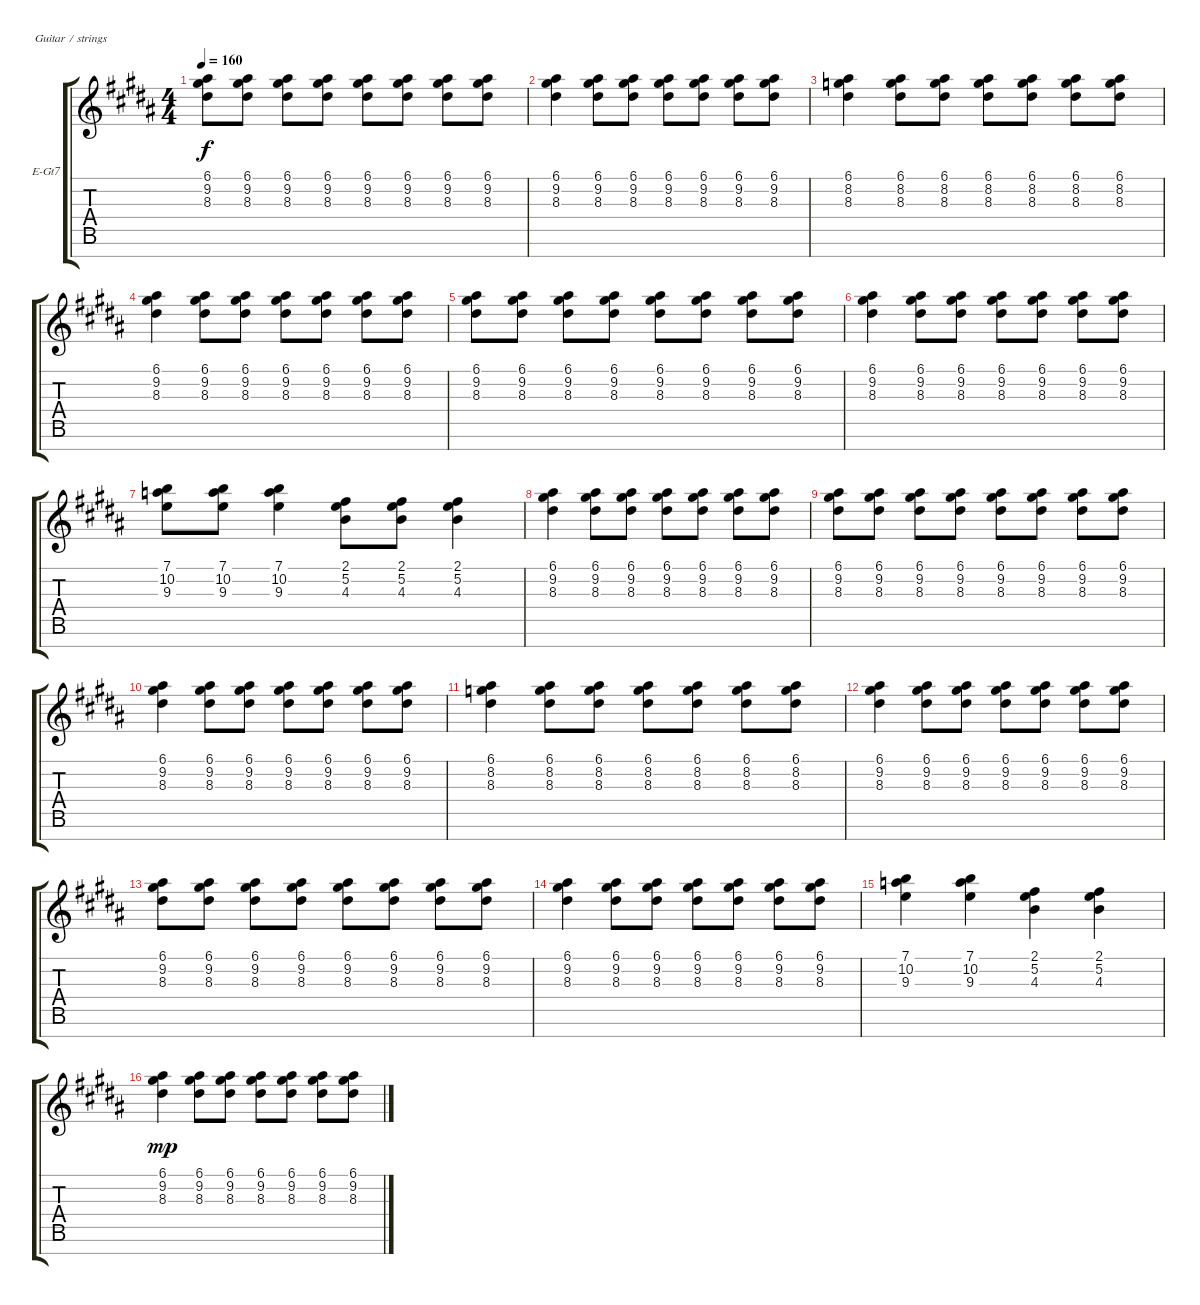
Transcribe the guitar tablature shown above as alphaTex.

\defaultSystemsLayout 4
\bracketExtendMode groupsimilarinstruments
\firstSystemTrackNameOrientation horizontal
\otherSystemsTrackNameOrientation horizontal
\track ("Chords" "E-Gt7") {instrument distortionguitar}
\staff {score tabs}
\tuning (E4 B3 G3 D3 A2 E2 B1)
\ts (4 4)
\tempo 160
\clef g2
\scale
0.333333
\ks b
(8.3 6.1 9.2).8{dy f} (9.2 6.1 8.3).8 (9.2 6.1 8.3).8 (9.2 6.1 8.3).8 (9.2 6.1 8.3).8 (9.2 6.1 8.3).8 (9.2 6.1 8.3).8 (9.2 6.1 8.3).8 |
\scale
0.333333 (9.2 6.1 8.3).4 (8.3 9.2 6.1).8 (8.3 9.2 6.1).8 (8.3 9.2 6.1).8 (8.3 9.2 6.1).8 (8.3 9.2 6.1).8 (8.3 9.2 6.1).8 |
\scale
0.333333 (8.2 6.1 8.3).4 (8.3 8.2 6.1).8 (8.3 8.2 6.1).8 (8.3 8.2 6.1).8 (8.3 8.2 6.1).8 (8.3 8.2 6.1).8 (8.3 8.2 6.1).8 |
\scale
0.333333 (6.1 9.2 8.3).4 (6.1 9.2 8.3).8 (6.1 9.2 8.3).8 (6.1 9.2 8.3).8 (6.1 9.2 8.3).8 (8.3 9.2 6.1).8 (8.3 9.2 6.1).8 |
(8.3 6.1 9.2).8 (9.2 6.1 8.3).8 (9.2 6.1 8.3).8 (9.2 6.1 8.3).8 (9.2 6.1 8.3).8 (9.2 6.1 8.3).8 (9.2 6.1 8.3).8 (9.2 6.1 8.3).8 |
(9.2 6.1 8.3).4 (8.3 9.2 6.1).8 (8.3 9.2 6.1).8 (8.3 9.2 6.1).8 (8.3 9.2 6.1).8 (8.3 9.2 6.1).8 (8.3 9.2 6.1).8 |
(7.1 10.2 9.3).8 (7.1 10.2 9.3).8 (7.1 10.2 9.3).4 (4.3 5.2 2.1).8 (4.3 5.2 2.1).8 (2.1 5.2 4.3).4 |
(6.1 9.2 8.3).4 (6.1 9.2 8.3).8 (6.1 9.2 8.3).8 (6.1 9.2 8.3).8 (6.1 9.2 8.3).8 (8.3 9.2 6.1).8 (8.3 9.2 6.1).8 |
(8.3 6.1 9.2).8 (9.2 6.1 8.3).8 (9.2 6.1 8.3).8 (9.2 6.1 8.3).8 (9.2 6.1 8.3).8 (9.2 6.1 8.3).8 (9.2 6.1 8.3).8 (9.2 6.1 8.3).8 |
(9.2 6.1 8.3).4 (8.3 9.2 6.1).8 (8.3 9.2 6.1).8 (8.3 9.2 6.1).8 (8.3 9.2 6.1).8 (8.3 9.2 6.1).8 (8.3 9.2 6.1).8 |
(8.2 6.1 8.3).4 (8.3 8.2 6.1).8 (8.3 8.2 6.1).8 (8.3 8.2 6.1).8 (8.3 8.2 6.1).8 (8.3 8.2 6.1).8 (8.3 8.2 6.1).8 |
(6.1 9.2 8.3).4 (6.1 9.2 8.3).8 (6.1 9.2 8.3).8 (6.1 9.2 8.3).8 (6.1 9.2 8.3).8 (8.3 9.2 6.1).8 (8.3 9.2 6.1).8 |
(8.3 6.1 9.2).8 (9.2 6.1 8.3).8 (9.2 6.1 8.3).8 (9.2 6.1 8.3).8 (9.2 6.1 8.3).8 (9.2 6.1 8.3).8 (9.2 6.1 8.3).8 (9.2 6.1 8.3).8 |
(9.2 6.1 8.3).4 (8.3 9.2 6.1).8 (8.3 9.2 6.1).8 (8.3 9.2 6.1).8 (8.3 9.2 6.1).8 (8.3 9.2 6.1).8 (8.3 9.2 6.1).8 |
(7.1 10.2 9.3).4 (7.1 10.2 9.3).4 (2.1 5.2 4.3).4 (4.3 5.2 2.1).4 |
(6.1 9.2 8.3).4{dy mp} (6.1 9.2 8.3).8 (6.1 9.2 8.3).8 (6.1 9.2 8.3).8 (6.1 9.2 8.3).8 (8.3 9.2 6.1).8 (8.3 9.2 6.1).8
